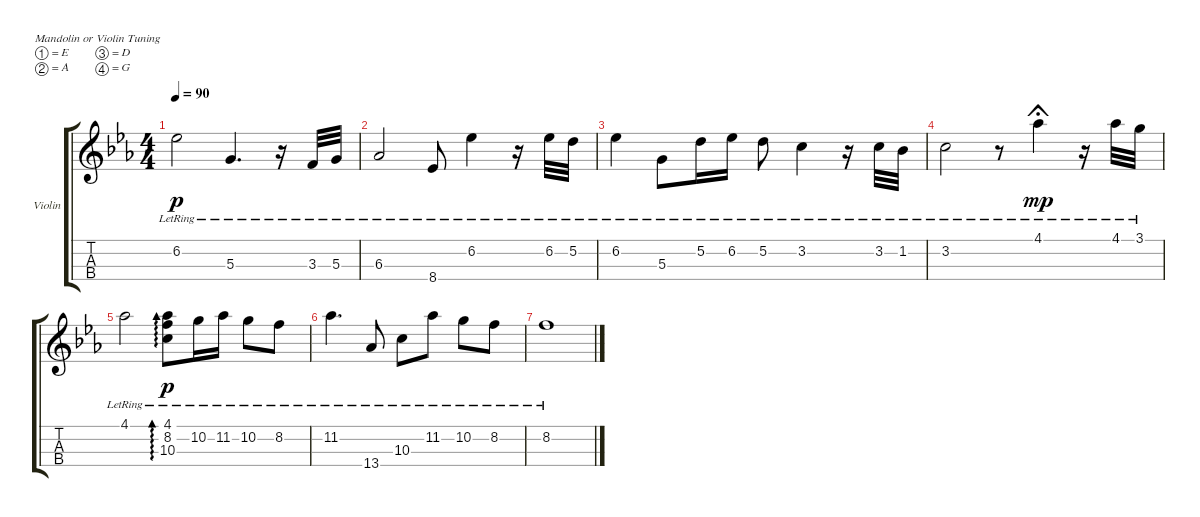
\defaultSystemsLayout 4
\bracketExtendMode groupsimilarinstruments
\firstSystemTrackNameOrientation horizontal
\otherSystemsTrackNameOrientation horizontal
\track ("Violin" "Violin") {instrument violin}
\staff {score tabs}
\tuning (E5 A4 D4 G3)
\ts (4 4)
\tempo 90
\clef g2
\scale
0.333333
\ks eb
6.2{lr}.2{dy p} 5.3{lr}.4{d} r.16 3.3{lr}.32 5.3{lr}.32 |
\scale
0.333333 6.3{lr}.2 8.4{lr}.8 6.2{lr}.4 r.16 6.2{lr}.32 5.2{lr}.32 |
\scale
0.333333 6.2{lr}.4 5.3{lr}.8 5.2{lr}.16 6.2{lr}.16 5.2{lr}.8 3.2{lr}.4 r.16 3.2{lr}.32 1.2{lr}.32 |
\scale
0.333333 3.2{lr}.2 r.8 4.1{lr}.4{dy mp fermata (short 0)} r.16 4.1{lr}.32 3.1{lr}.32 |
\scale
0.333333 4.1{lr}.2 (4.1{lr} 8.2{lr} 10.3{lr}).8{ad 0 dy p} 10.2{lr}.16 11.2{lr}.16 10.2{lr}.8 8.2{lr}.8 |
\scale
0.333333 11.2{lr}.4{d} 13.4{lr}.8 10.3{lr}.8 11.2{lr}.8 10.2{lr}.8 8.2{lr}.8 |
\scale
0.333333 8.2{lr}.1 |
\scale
0.333333 |
\scale
0.333333 |
\scale
0.333333 |
\scale
0.333333 |
\scale
0.333333 |
\scale
0.333333 |
\scale
0.333333 |
\scale
0.333333 |
\scale
0.333333
